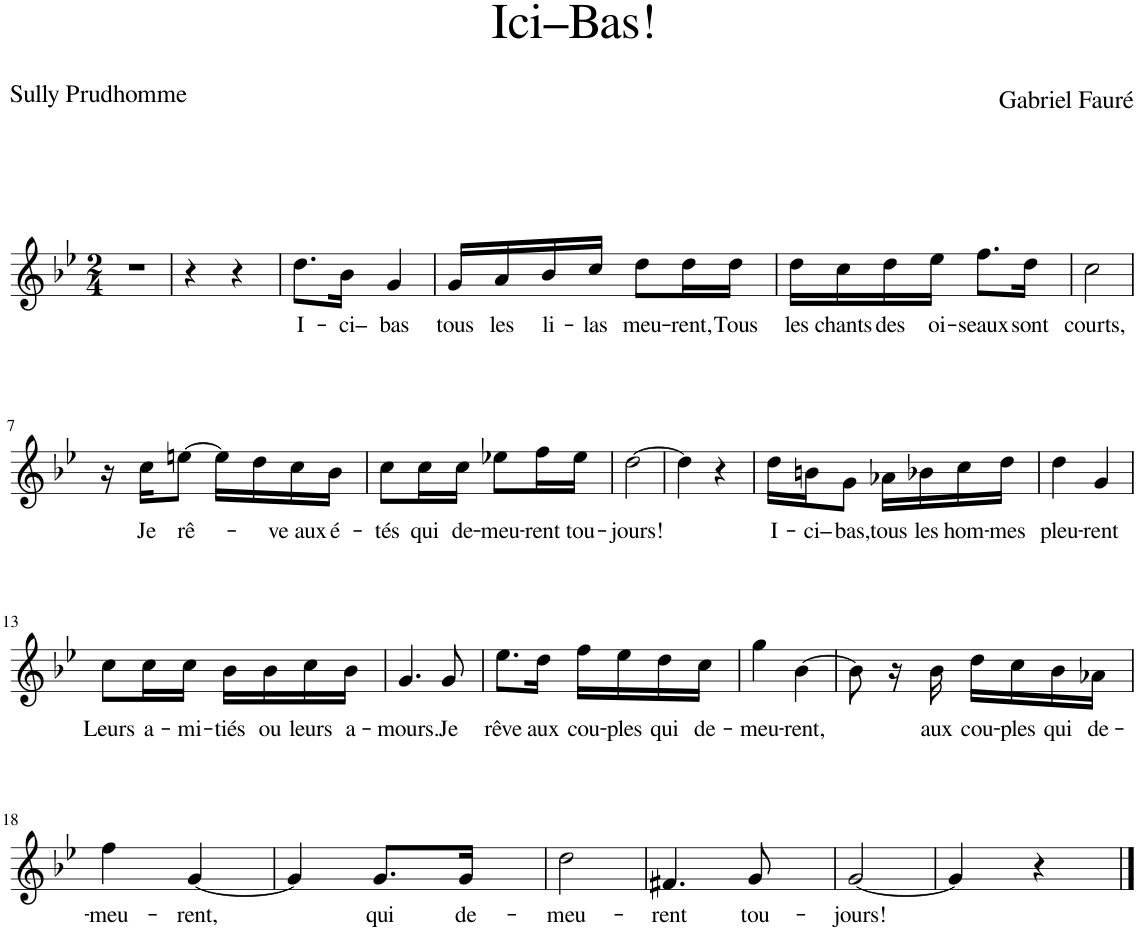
**kern	**text
*part1	*part1
*staff1	*staff1
*I"Piano	*
*I'Pno	*
*clefG2	*
*k[b-e-]	*
*M2/4	*
=1	=1
2r	.
=2	=2
4r	.
4r	.
=3	=3
!	!LO:LY:b
8.dd\L	I-
!	!LO:LY:b
16b-\Jk	-ci–
!	!LO:LY:b
4g/	bas
=4	=4
!	!LO:LY:b
16g/LL	tous
!	!LO:LY:b
16a/	les
!	!LO:LY:b
16b-/	li-
!	!LO:LY:b
16cc/JJ	-las
!	!LO:LY:b
8dd\L	meu-
!	!LO:LY:b
16dd\L	-rent,
!	!LO:LY:b
16dd\JJ	Tous
=5	=5
!	!LO:LY:b
16dd\LL	les
!	!LO:LY:b
16cc\	chants
!	!LO:LY:b
16dd\	des
!	!LO:LY:b
16ee-\JJ	oi-
!	!LO:LY:b
8.ff\L	-seaux
!	!LO:LY:b
16dd\Jk	sont
=6	=6
!	!LO:LY:b
2cc\	courts,
!!LO:LB:g=z
=7	=7
16r	.
!	!LO:LY:b
16cc\KL	Je
!	!LO:LY:b
[8een\J	rê-
16ee\LL]	.
16dd\	.
!	!LO:LY:b
16cc\	-ve aux
!	!LO:LY:b
16b-\JJ	é-
=8	=8
!	!LO:LY:b
8cc\L	-tés
!	!LO:LY:b
16cc\L	qui
!	!LO:LY:b
16cc\JJ	de-
!	!LO:LY:b
8ee-X\L	-meu-
!	!LO:LY:b
16ff\L	-rent
!	!LO:LY:b
16ee-\JJ	tou-
=9	=9
!	!LO:LY:b
[2dd\	-jours!
=10	=10
4dd\]	.
4r	.
=11	=11
!	!LO:LY:b
16dd\LL	I-
!	!LO:LY:b
16bn\J	-ci–
!	!LO:LY:b
8g\J	bas,
!	!LO:LY:b
16a-X\LL	tous
!	!LO:LY:b
16b-X\	les
!	!LO:LY:b
16cc\	hom-
!	!LO:LY:b
16dd\JJ	-mes
=12	=12
!	!LO:LY:b
4dd\	pleu-
!	!LO:LY:b
4g/	-rent
!!LO:LB:g=z
=13	=13
!	!LO:LY:b
8cc\L	Leurs
!	!LO:LY:b
16cc\L	a-
!	!LO:LY:b
16cc\JJ	-mi-
!	!LO:LY:b
16b-\LL	-tiés
!	!LO:LY:b
16b-\	ou
!	!LO:LY:b
16cc\	leurs
!	!LO:LY:b
16b-\JJ	a-
=14	=14
!	!LO:LY:b
4.g/	-mours.
!	!LO:LY:b
8g/	Je
=15	=15
!	!LO:LY:b
8.ee-\L	rêve
!	!LO:LY:b
16dd\Jk	aux
!	!LO:LY:b
16ff\LL	cou-
!	!LO:LY:b
16ee-\	-ples
!	!LO:LY:b
16dd\	qui
!	!LO:LY:b
16cc\JJ	de-
=16	=16
!	!LO:LY:b
4gg\	-meu-
!	!LO:LY:b
[4b-\	-rent,
=17	=17
8b-\]	.
16r	.
!	!LO:LY:b
16b-\	aux
!	!LO:LY:b
16dd\LL	cou-
!	!LO:LY:b
16cc\	-ples
!	!LO:LY:b
16b-\	qui
!	!LO:LY:b
16a-X\JJ	de-
!!LO:LB:g=z
=18	=18
!	!LO:LY:b
4ff\	-meu-
!	!LO:LY:b
[4g/	-rent,
=19	=19
4g/]	.
!	!LO:LY:b
8.g/L	qui
!	!LO:LY:b
16g/Jk	de-
=20	=20
!	!LO:LY:b
2dd\	-meu-
=21	=21
!	!LO:LY:b
4.f#X/	-rent
!	!LO:LY:b
8g/	tou-
=22	=22
!	!LO:LY:b
[2g/	-jours!
=23	=23
4g/]	.
4r	.
==	==
*-	*-
